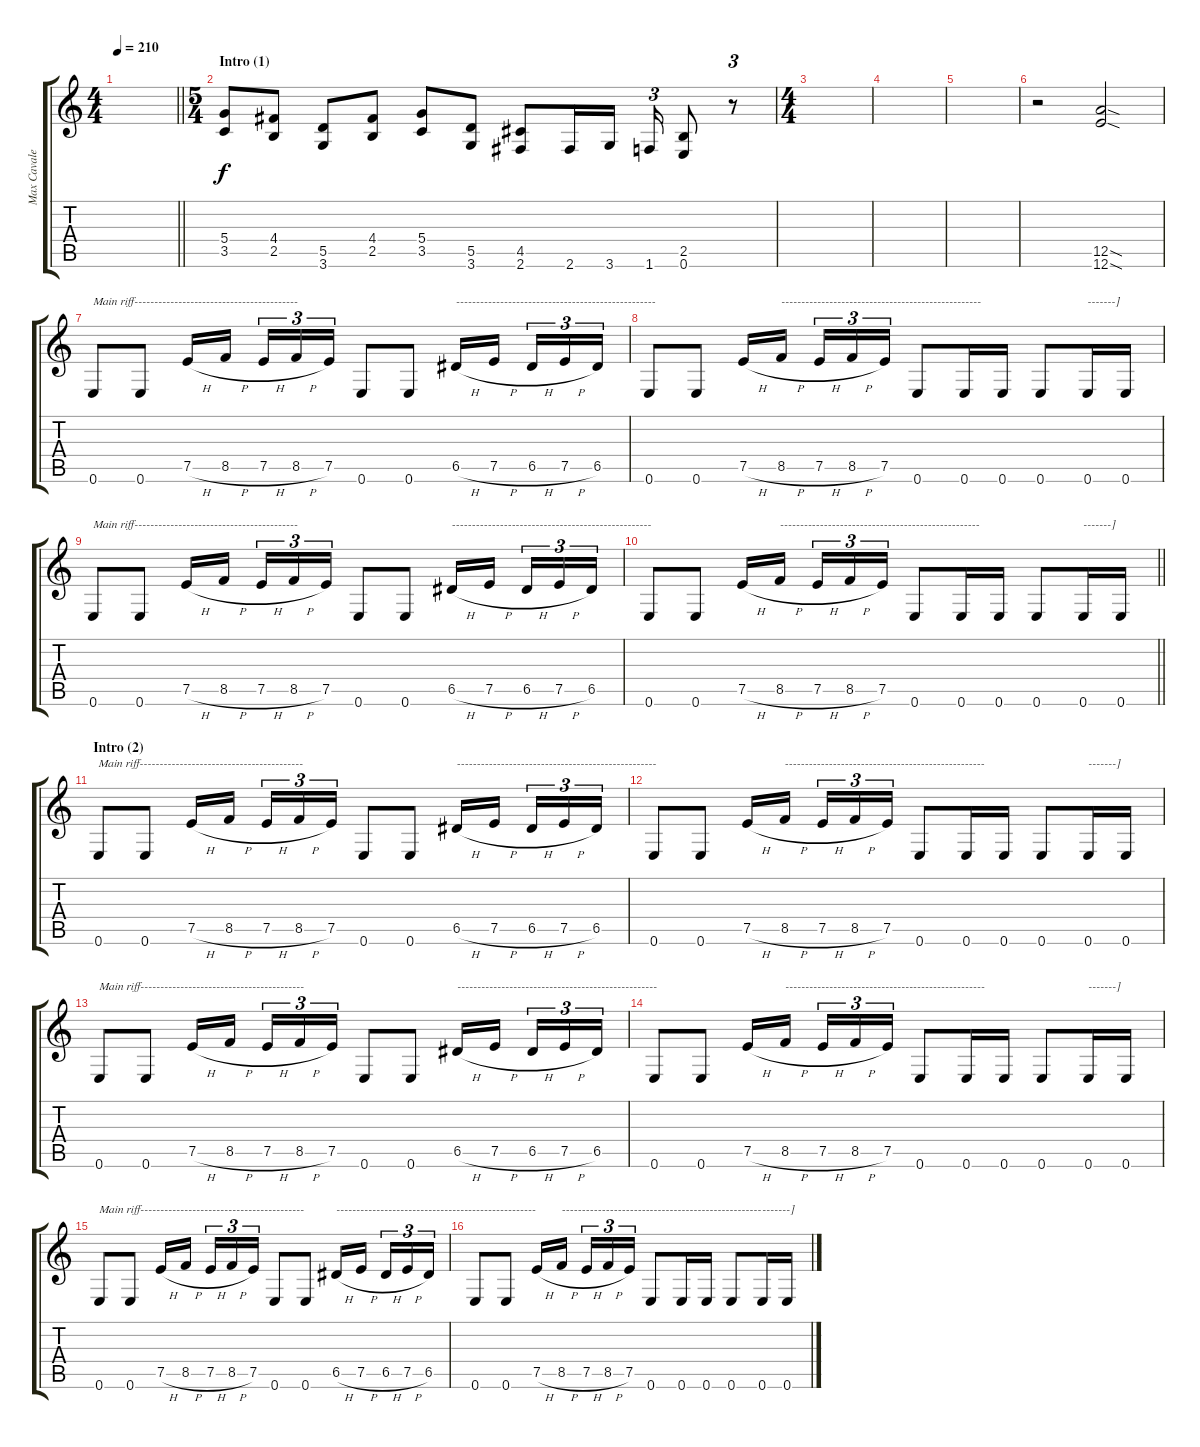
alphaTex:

\track ("Max Cavalera" "Max Cavale") {instrument distortionguitar}
\staff {score tabs}
\tuning (E4 B3 G3 D3 A2 E2) {hide}
\ts (4 4)
\tempo 210
\clef g2
\barLineRight lightlight
\ks c
|
\ts (5 4)
\section ("" "Intro (1)")
(5.4 3.5).8 (4.4 2.5).8 (5.5 3.6).8 (4.4 2.5).8 (5.4 3.5).8 (5.5 3.6).8 (4.5 2.6).8 2.6.16 3.6.16 1.6.16{tu (3 2)} (2.5 0.6).8 r.8{tu (3 2)} |
\ts (4 4)
|
|
|
r.2 (12.5{sod} 12.6{sod}).2 |
0.6.8{txt "Main riff-----------------------------------------"} 0.6.8 7.5{h}.16 8.5{h}.16 7.5{h}.16{tu (3 2)} 8.5{h}.16{tu (3 2)} 7.5.16{tu (3 2)} 0.6.8 0.6.8 6.5{h}.16{txt "--------------------------------------------------"} 7.5{h}.16 6.5{h}.16{tu (3 2)} 7.5{h}.16{tu (3 2)} 6.5.16{tu (3 2)} |
0.6.8 0.6.8 7.5{h}.16 8.5{h}.16{txt "--------------------------------------------------"} 7.5{h}.16{tu (3 2)} 8.5{h}.16{tu (3 2)} 7.5.16{tu (3 2)} 0.6.8 0.6.16 0.6.16 0.6.8 0.6.16{txt "-------]"} 0.6.16 |
0.6.8{txt "Main riff-----------------------------------------"} 0.6.8 7.5{h}.16 8.5{h}.16 7.5{h}.16{tu (3 2)} 8.5{h}.16{tu (3 2)} 7.5.16{tu (3 2)} 0.6.8 0.6.8 6.5{h}.16{txt "--------------------------------------------------"} 7.5{h}.16 6.5{h}.16{tu (3 2)} 7.5{h}.16{tu (3 2)} 6.5.16{tu (3 2)} |
\barLineRight lightlight
0.6.8 0.6.8 7.5{h}.16 8.5{h}.16{txt "--------------------------------------------------"} 7.5{h}.16{tu (3 2)} 8.5{h}.16{tu (3 2)} 7.5.16{tu (3 2)} 0.6.8 0.6.16 0.6.16 0.6.8 0.6.16{txt "-------]"} 0.6.16 |
\section ("" "Intro (2)")
0.6.8{txt "Main riff-----------------------------------------"} 0.6.8 7.5{h}.16 8.5{h}.16 7.5{h}.16{tu (3 2)} 8.5{h}.16{tu (3 2)} 7.5.16{tu (3 2)} 0.6.8 0.6.8 6.5{h}.16{txt "--------------------------------------------------"} 7.5{h}.16 6.5{h}.16{tu (3 2)} 7.5{h}.16{tu (3 2)} 6.5.16{tu (3 2)} |
0.6.8 0.6.8 7.5{h}.16 8.5{h}.16{txt "--------------------------------------------------"} 7.5{h}.16{tu (3 2)} 8.5{h}.16{tu (3 2)} 7.5.16{tu (3 2)} 0.6.8 0.6.16 0.6.16 0.6.8 0.6.16{txt "-------]"} 0.6.16 |
0.6.8{txt "Main riff-----------------------------------------"} 0.6.8 7.5{h}.16 8.5{h}.16 7.5{h}.16{tu (3 2)} 8.5{h}.16{tu (3 2)} 7.5.16{tu (3 2)} 0.6.8 0.6.8 6.5{h}.16{txt "--------------------------------------------------"} 7.5{h}.16 6.5{h}.16{tu (3 2)} 7.5{h}.16{tu (3 2)} 6.5.16{tu (3 2)} |
0.6.8 0.6.8 7.5{h}.16 8.5{h}.16{txt "--------------------------------------------------"} 7.5{h}.16{tu (3 2)} 8.5{h}.16{tu (3 2)} 7.5.16{tu (3 2)} 0.6.8 0.6.16 0.6.16 0.6.8 0.6.16{txt "-------]"} 0.6.16 |
0.6.8{txt "Main riff-----------------------------------------"} 0.6.8 7.5{h}.16 8.5{h}.16 7.5{h}.16{tu (3 2)} 8.5{h}.16{tu (3 2)} 7.5.16{tu (3 2)} 0.6.8 0.6.8 6.5{h}.16{txt "--------------------------------------------------"} 7.5{h}.16 6.5{h}.16{tu (3 2)} 7.5{h}.16{tu (3 2)} 6.5.16{tu (3 2)} |
0.6.8 0.6.8 7.5{h}.16 8.5{h}.16{txt "--------------------------------------------------"} 7.5{h}.16{tu (3 2)} 8.5{h}.16{tu (3 2)} 7.5.16{tu (3 2)} 0.6.8 0.6.16 0.6.16 0.6.8 0.6.16{txt "-------]"} 0.6.16
